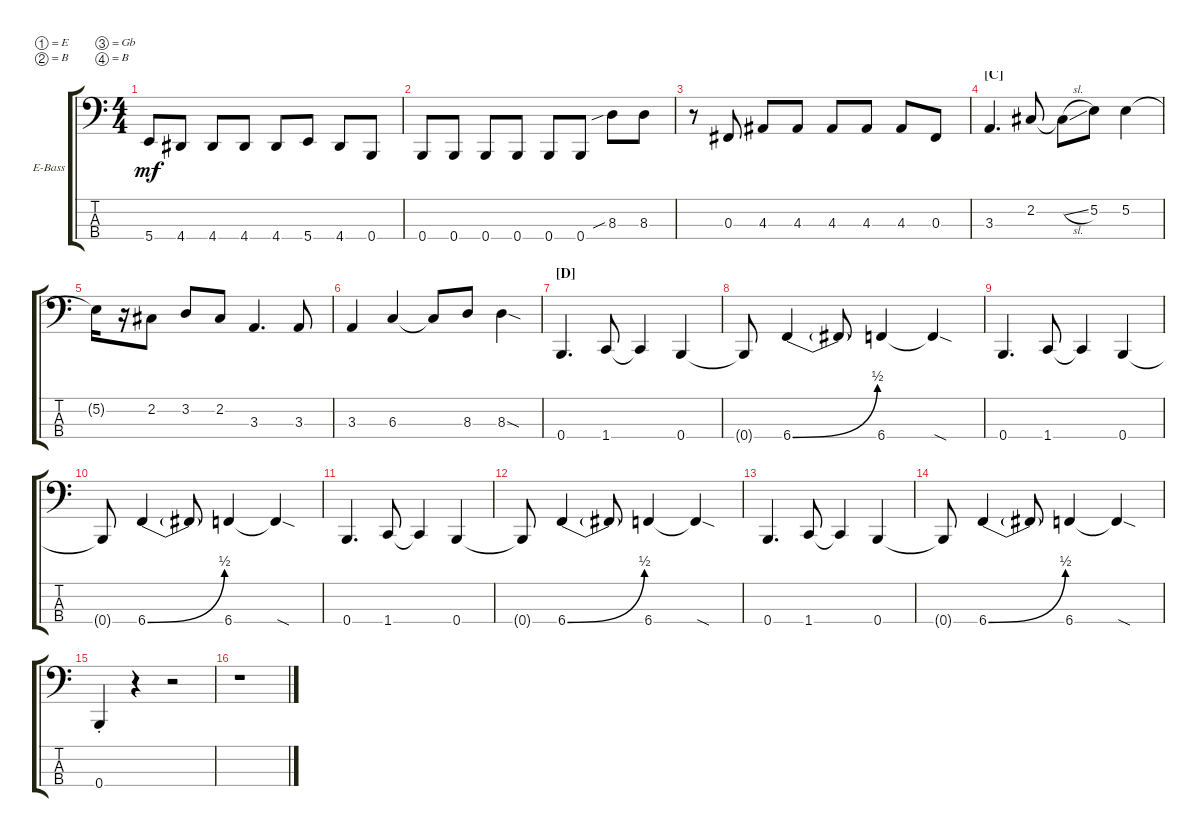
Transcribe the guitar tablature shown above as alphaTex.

\defaultSystemsLayout 4
\bracketExtendMode groupsimilarinstruments
\firstSystemTrackNameOrientation horizontal
\otherSystemsTrackNameOrientation horizontal
\track ("Paul Gray" "E-Bass") {instrument electricbassfinger}
\staff {score tabs}
\tuning (E2 B1 Gb1 B0)
\ts (4 4)
\tempo (140 hide)
\clef f4
\ks c
5.4.8{dy mf} 4.4.8 4.4.8 4.4.8 4.4.8 5.4.8 4.4.8 0.4.8 |
0.4.8 0.4.8 0.4.8 0.4.8 0.4.8 0.4.8 8.3{sib}.8 8.3.8 |
r.8 0.3.8 4.3.8 4.3.8 4.3.8 4.3.8 4.3.8 0.3.8 |
\section ("C" "")
\tempo (142 hide)
3.3.4{d} 2.2.8 2.2{sl t}.8 5.2.8 5.2.4 |
5.2{t}.16 r.16 2.2.8 3.2.8 2.2.8 3.3.4{d} 3.3.8 |
3.3.4 6.3.4 6.3{t}.8 8.3.8 8.3{sod}.4 |
\section ("D" "")
\tempo (150 hide)
0.4.4{d} 1.4.8 1.4{t}.4 0.4.4 |
0.4{t}.8 6.4{be (bend 0 0 15 2)}.4 6.4{t}.8 6.4.4 6.4{sod t}.4 |
0.4.4{d} 1.4.8 1.4{t}.4 0.4.4 |
0.4{t}.8 6.4{be (bend 0 0 15 2)}.4 6.4{t}.8 6.4.4 6.4{sod t}.4 |
0.4.4{d} 1.4.8 1.4{t}.4 0.4.4 |
0.4{t}.8 6.4{be (bend 0 0 15 2)}.4 6.4{t}.8 6.4.4 6.4{sod t}.4 |
0.4.4{d} 1.4.8 1.4{t}.4 0.4.4 |
0.4{t}.8 6.4{be (bend 0 0 15 2)}.4 6.4{t}.8 6.4.4 6.4{sod t}.4 |
\tempo (160 hide)
0.4{st}.4 r.4 r.2 |
r.1
